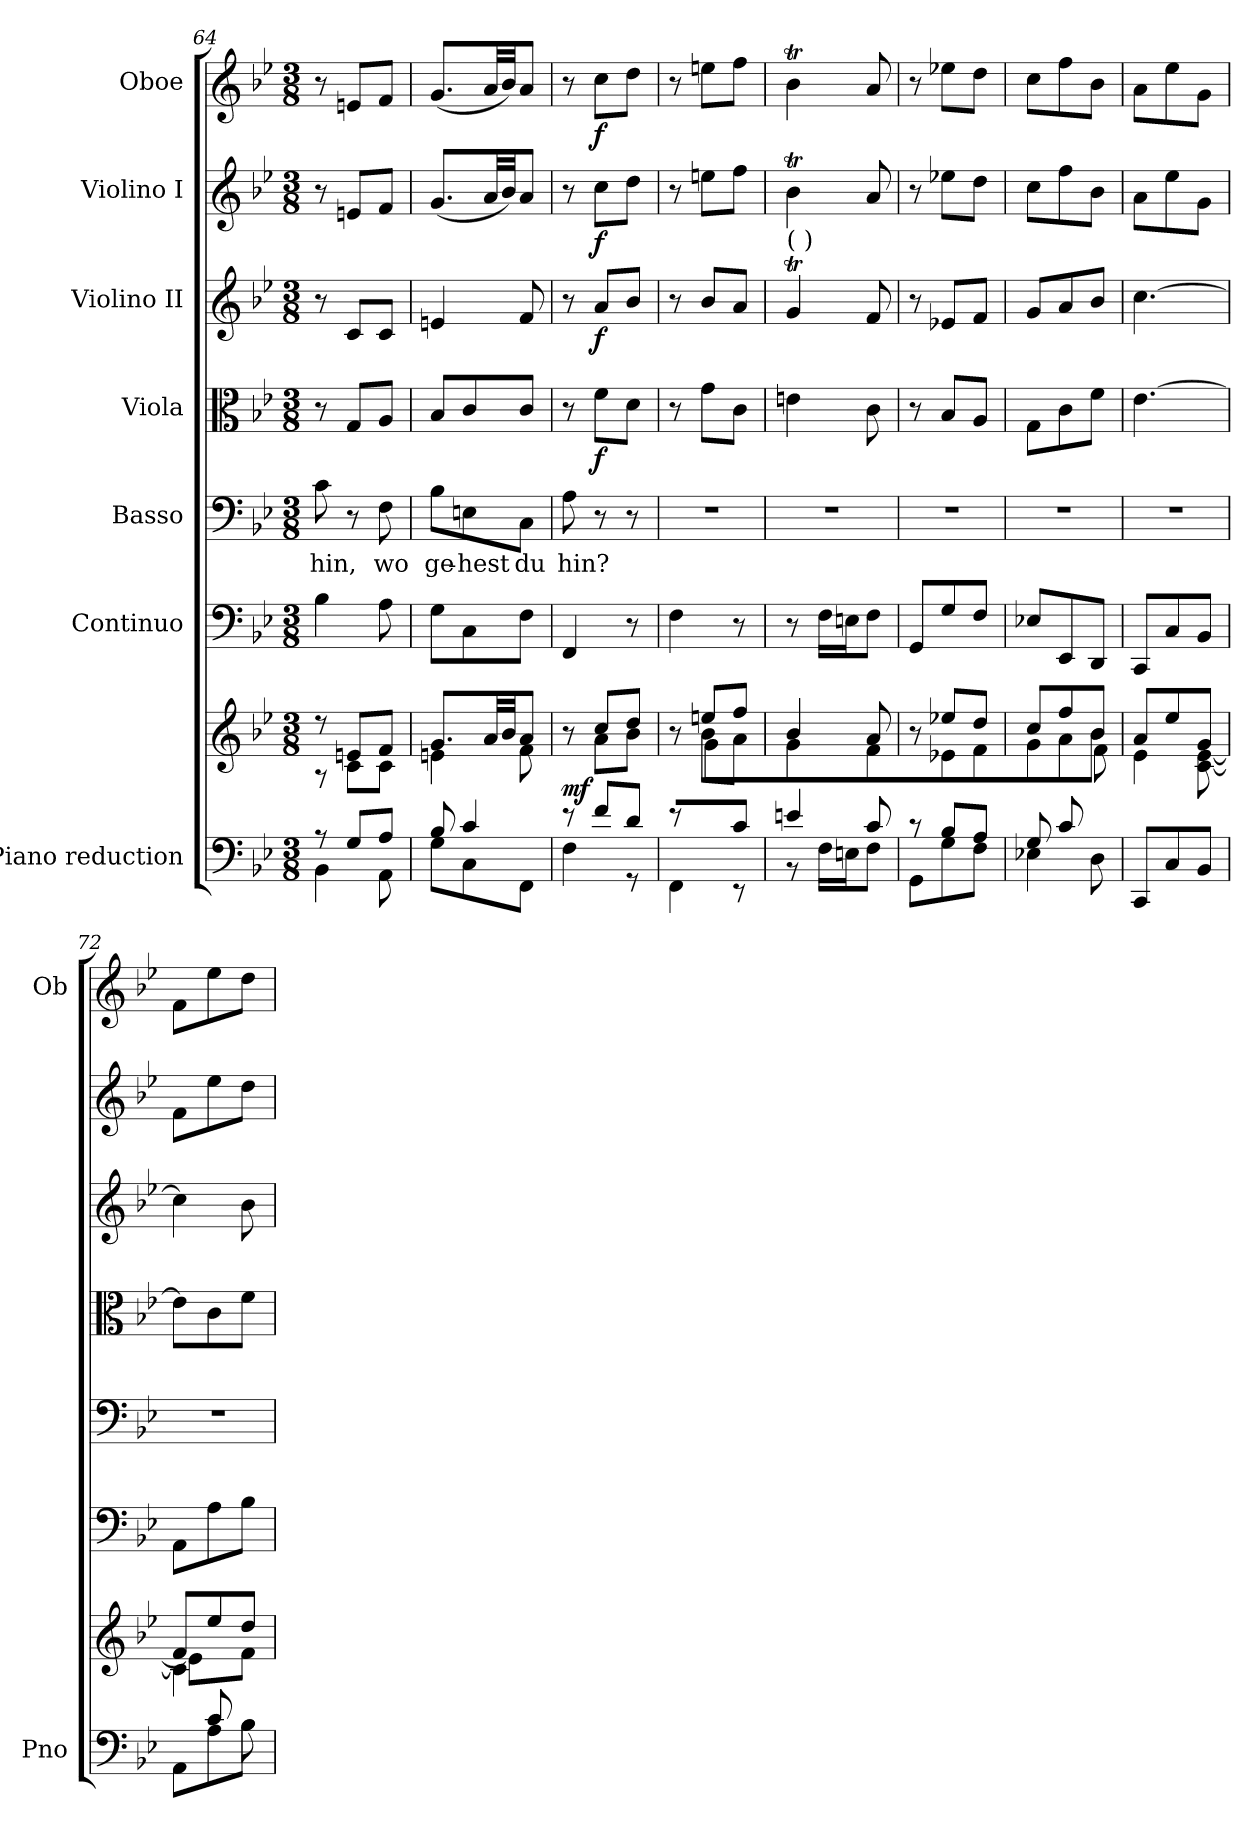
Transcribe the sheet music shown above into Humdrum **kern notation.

**kern	**kern	**dynam	**kern	**kern	**text	**kern	**dynam	**kern	**dynam	**kern	**dynam	**kern	**dynam
*part7	*part7	*part7	*part6	*part5	*part5	*part4	*part4	*part3	*part3	*part2	*part2	*part1	*part1
*staff8	*staff7	*staff7/8	*staff6	*staff5	*staff5	*staff4	*staff4	*staff3	*staff3	*staff2	*staff2	*staff1	*staff1
*I"Piano reduction	*	*	*I"Continuo	*I"Basso	*	*I"Viola	*	*I"Violino II	*	*I"Violino I	*	*I"Oboe	*
*I'Pno	*	*	*	*	*	*	*	*	*	*	*	*I'Ob	*
*clefF4	*clefG2	*	*clefF4	*clefF4	*	*clefC3	*	*clefG2	*	*clefG2	*	*clefG2	*
*k[b-e-]	*k[b-e-]	*	*k[b-e-]	*k[b-e-]	*	*k[b-e-]	*	*k[b-e-]	*	*k[b-e-]	*	*k[b-e-]	*
*M3/8	*M3/8	*	*M3/8	*M3/8	*	*M3/8	*	*M3/8	*	*M3/8	*	*M3/8	*
=64	=64	=64	=64	=64	=64	=64	=64	=64	=64	=64	=64	=64	=64
*^	*^	*	*	*	*	*	*	*	*	*	*	*	*
!	!	!	!	!	!	!	!LO:LY:b	!	!	!	!	!	!	!	!
8r	4BB-\	8r	8r	.	4B-\	8c\	-hin,	8r	.	8r	.	8r	.	8r	.
8G/L	.	8en/L	8c\L	.	.	8r	.	8G/L	.	8c/L	.	8en/L	.	8en/L	.
!	!	!	!	!	!	!	!LO:LY:b	!	!	!	!	!	!	!	!
8A/J	8AA\	8f/J	8c\J	.	8A\	8F\	wo	8A/J	.	8c/J	.	8f/J	.	8f/J	.
=65	=65	=65	=65	=65	=65	=65	=65	=65	=65	=65	=65	=65	=65	=65	=65
!	!	!	!	!	!	!	!LO:LY:b	!	!	!	!	!	!	!	!
8B-/	8G\L	8.g/L	4en\	.	8G\L	8B-\L	ge-	8B-/L	.	4en/	.	(8.g/L	.	(8.g/L	.
!	!	!	!	!	!	!	!LO:LY:b	!	!	!	!	!	!	!	!
4c/	8C\	.	.	.	8C\	8En\	-hest	8c/	.	.	.	.	.	.	.
.	.	32a/LL	.	.	.	.	.	.	.	.	.	32a/LL	.	32a/LL	.
.	.	32b-/JJ	.	.	.	.	.	.	.	.	.	32b-/JJ)	.	32b-/JJ)	.
!	!	!	!	!	!	!	!LO:LY:b	!	!	!	!	!	!	!	!
.	8FF\J	8a/J	8f\	.	8F\J	8C\J	du	8c/J	.	8f/	.	8a/J	.	8a/J	.
=66	=66	=66	=66	=66	=66	=66	=66	=66	=66	=66	=66	=66	=66	=66	=66
!	!	!	!	!LO:DY:b	!	!	!LO:LY:b	!	!	!	!	!	!	!	!
8r	4F\	8r	8ryy	mf	4FF/	8A\	hin?	8r	.	8r	.	8r	.	8r	.
!	!	!	!	!	!	!	!	!	!LO:DY:b	!	!LO:DY:b	!	!LO:DY:b	!	!LO:DY:b
8f/L	.	8cc/L	8a\L	.	.	8r	.	8f\L	f	8a/L	f	8cc\L	f	8cc\L	f
8d/J	8r	8dd/J	8b-\J	.	8r	8r	.	8d\J	.	8b-/J	.	8dd\J	.	8dd\J	.
=67	=67	=67	=67	=67	=67	=67	=67	=67	=67	=67	=67	=67	=67	=67	=67
*	*	*	*^	*	*	*	*	*	*	*	*	*	*	*	*
8r	4FF\	8r	8ryy	8ryy	.	4F\	4.r	.	8r	.	8r	.	8r	.	8r	.
8ryy	.	8een/L	8b-\L	8g\L	.	.	.	.	8g\L	.	8b-/L	.	8een\L	.	8een\L	.
8c/J	8r	8ff/J	8a\J	8ryy	.	8r	.	.	8c\J	.	8a/J	.	8ff\J	.	8ff\J	.
=68	=68	=68	=68	=68	=68	=68	=68	=68	=68	=68	=68	=68	=68	=68	=68	=68
!	!	!	!	!	!	!	!	!	!	!	!LO:TX:a:t=(    )	!	!	!	!	!
*	*	*	*v	*v	*	*	*	*	*	*	*	*	*	*	*	*
4en/	8r	4b-/	4g\	.	8r	4.r	.	4en\	.	4gT/	.	4b-T\	.	4b-T\	.
.	16F\LL	.	.	.	16F\LL	.	.	.	.	.	.	.	.	.	.
.	16En\J	.	.	.	16En\J	.	.	.	.	.	.	.	.	.	.
8c/	8F\J	8a/	8f\	.	8F\J	.	.	8c\	.	8f/	.	8a/	.	8a/	.
=69	=69	=69	=69	=69	=69	=69	=69	=69	=69	=69	=69	=69	=69	=69	=69
8r	8GG\L	8r	8ryy	.	8GG/L	4.r	.	8r	.	8r	.	8r	.	8r	.
8B-/L	8G\	8ee-X/L	8e-X\L	.	8G/	.	.	8B-/L	.	8e-X/L	.	8ee-X\L	.	8ee-X\L	.
8A/J	8F\J	8dd/J	8f\J	.	8F/J	.	.	8A/J	.	8f/J	.	8dd\J	.	8dd\J	.
=70	=70	=70	=70	=70	=70	=70	=70	=70	=70	=70	=70	=70	=70	=70	=70
*	*	*	*^	*	*	*	*	*	*	*	*	*	*	*	*
8G/L	4E-X\	8cc/L	8g\L	4ryy	.	8E-X/L	4.r	.	8G\L	.	8g/L	.	8cc\L	.	8cc\L	.
8c/	.	8ff/	8a\	.	.	8EE-/	.	.	8c\	.	8a/	.	8ff\	.	8ff\	.
8ryy	8D\	8b-/J	8b-\J	8f\J	.	8DD/J	.	.	8f\J	.	8b-/J	.	8b-\J	.	8b-\J	.
*v	*v	*	*	*	*	*	*	*	*	*	*	*	*	*	*	*
*	*	*v	*v	*	*	*	*	*	*	*	*	*	*	*	*
=71	=71	=71	=71	=71	=71	=71	=71	=71	=71	=71	=71	=71	=71	=71
8CC/L	8a/L	4e-\	.	8CC/L	4.r	.	[4.e-\	.	[4.cc\	.	8a\L	.	8a\L	.
8C/	8ee-/	.	.	8C/	.	.	.	.	.	.	8ee-\	.	8ee-\	.
8BB-/J	8g/J	[8c\ [8e-\	.	8BB-/J	.	.	.	.	.	.	8g\J	.	8g\J	.
=72	=72	=72	=72	=72	=72	=72	=72	=72	=72	=72	=72	=72	=72	=72
*^	*	*^	*	*	*	*	*	*	*	*	*	*	*	*
*	*^	*	*	*	*	*	*	*	*	*	*	*	*	*	*	*
4ryy	8ryy	8AA\L	8f/L	4c\]	8e-\L]	.	8AA\L	4.r	.	8e-\L]	.	4cc\]	.	8f\L	.	8f\L	.
.	8c/	8A\	8ee-/	.	8ryy	.	8A\	.	.	8c\	.	.	.	8ee-\	.	8ee-\	.
8B-\	8ryy	8B-\J	8dd/J	8ryy	8f\J	.	8B-\J	.	.	8f\J	.	8b-\	.	8dd\J	.	8dd\J	.
*v	*v	*v	*	*	*	*	*	*	*	*	*	*	*	*	*	*	*
*	*v	*v	*v	*	*	*	*	*	*	*	*	*	*	*	*
=	=	=	=	=	=	=	=	=	=	=	=	=	=
*-	*-	*-	*-	*-	*-	*-	*-	*-	*-	*-	*-	*-	*-
